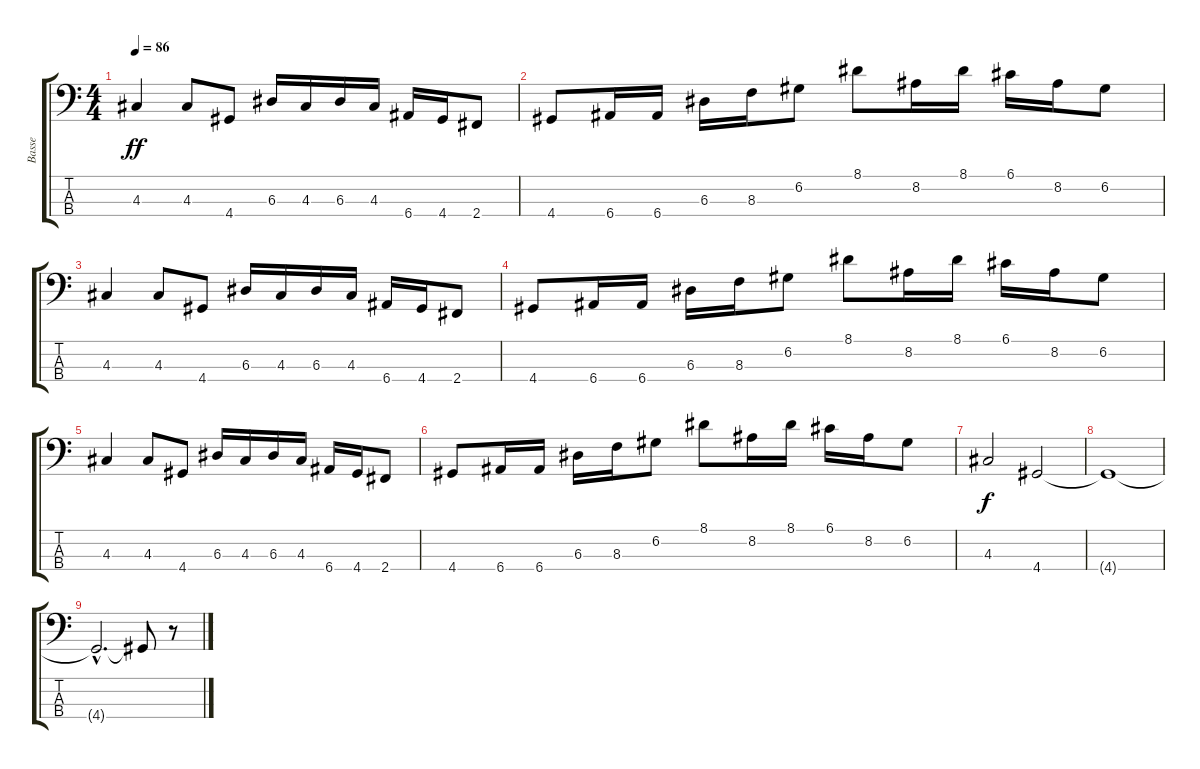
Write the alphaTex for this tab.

\track ("Basse" "Basse") {instrument electricbassfinger}
\staff {score tabs}
\tuning (G2 D2 A1 E1) {hide}
\ts (4 4)
\tempo 86
\clef f4
\ks c
4.3.4{dy ff} 4.3.8 4.4.8 6.3.16 4.3.16 6.3.16 4.3.16 6.4.16 4.4.16 2.4.8 |
4.4.8 6.4.16 6.4.16 6.3.16 8.3.16 6.2.8 8.1.8 8.2.16 8.1.16 6.1.16 8.2.16 6.2.8 |
4.3.4 4.3.8 4.4.8 6.3.16 4.3.16 6.3.16 4.3.16 6.4.16 4.4.16 2.4.8 |
4.4.8 6.4.16 6.4.16 6.3.16 8.3.16 6.2.8 8.1.8 8.2.16 8.1.16 6.1.16 8.2.16 6.2.8 |
4.3.4 4.3.8 4.4.8 6.3.16 4.3.16 6.3.16 4.3.16 6.4.16 4.4.16 2.4.8 |
4.4.8 6.4.16 6.4.16 6.3.16 8.3.16 6.2.8 8.1.8 8.2.16 8.1.16 6.1.16 8.2.16 6.2.8 |
4.3.2{dy f} 4.4.2 |
4.4{t}.1 |
4.4{hac t}.2{d} 4.4{t}.8 r.8
